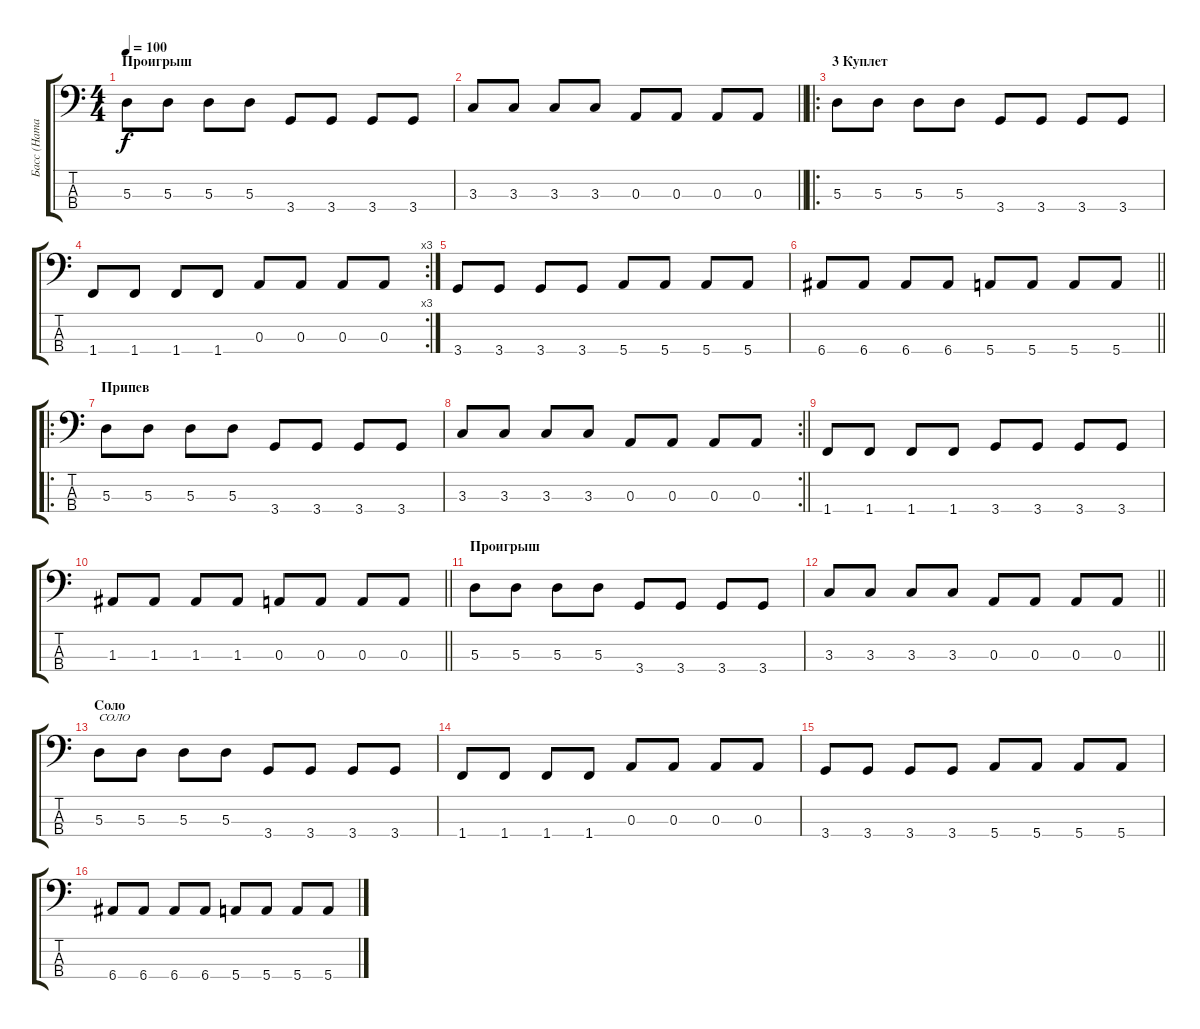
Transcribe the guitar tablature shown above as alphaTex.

\track ("Басс (Наталья Чумакова)" "Басс (Ната") {instrument electricbasspick}
\staff {score tabs}
\tuning (G2 D2 A1 E1) {hide}
\ts (4 4)
\section ("" "Проигрыш")
\tempo 100
\clef f4
\ks c
5.3.8{dy f} 5.3.8 5.3.8 5.3.8 3.4.8 3.4.8 3.4.8 3.4.8 |
\barLineRight lightlight
3.3.8 3.3.8 3.3.8 3.3.8 0.3.8 0.3.8 0.3.8 0.3.8 |
\ro
\section ("" "3 Куплет")
5.3.8 5.3.8 5.3.8 5.3.8 3.4.8 3.4.8 3.4.8 3.4.8 |
\rc 3
1.4.8 1.4.8 1.4.8 1.4.8 0.3.8 0.3.8 0.3.8 0.3.8 |
3.4.8 3.4.8 3.4.8 3.4.8 5.4.8 5.4.8 5.4.8 5.4.8 |
\barLineRight lightlight
6.4.8 6.4.8 6.4.8 6.4.8 5.4.8 5.4.8 5.4.8 5.4.8 |
\ro
\section ("" "Припев")
5.3.8 5.3.8 5.3.8 5.3.8 3.4.8 3.4.8 3.4.8 3.4.8 |
\rc 2
\barLineRight lightlight
3.3.8 3.3.8 3.3.8 3.3.8 0.3.8 0.3.8 0.3.8 0.3.8 |
1.4.8 1.4.8 1.4.8 1.4.8 3.4.8 3.4.8 3.4.8 3.4.8 |
\barLineRight lightlight
1.3.8 1.3.8 1.3.8 1.3.8 0.3.8 0.3.8 0.3.8 0.3.8 |
\section ("" "Проигрыш")
5.3.8 5.3.8 5.3.8 5.3.8 3.4.8 3.4.8 3.4.8 3.4.8 |
\barLineRight lightlight
3.3.8 3.3.8 3.3.8 3.3.8 0.3.8 0.3.8 0.3.8 0.3.8 |
\section ("" "Соло")
5.3.8{txt "СОЛО"} 5.3.8 5.3.8 5.3.8 3.4.8 3.4.8 3.4.8 3.4.8 |
1.4.8 1.4.8 1.4.8 1.4.8 0.3.8 0.3.8 0.3.8 0.3.8 |
3.4.8 3.4.8 3.4.8 3.4.8 5.4.8 5.4.8 5.4.8 5.4.8 |
6.4.8 6.4.8 6.4.8 6.4.8 5.4.8 5.4.8 5.4.8 5.4.8
